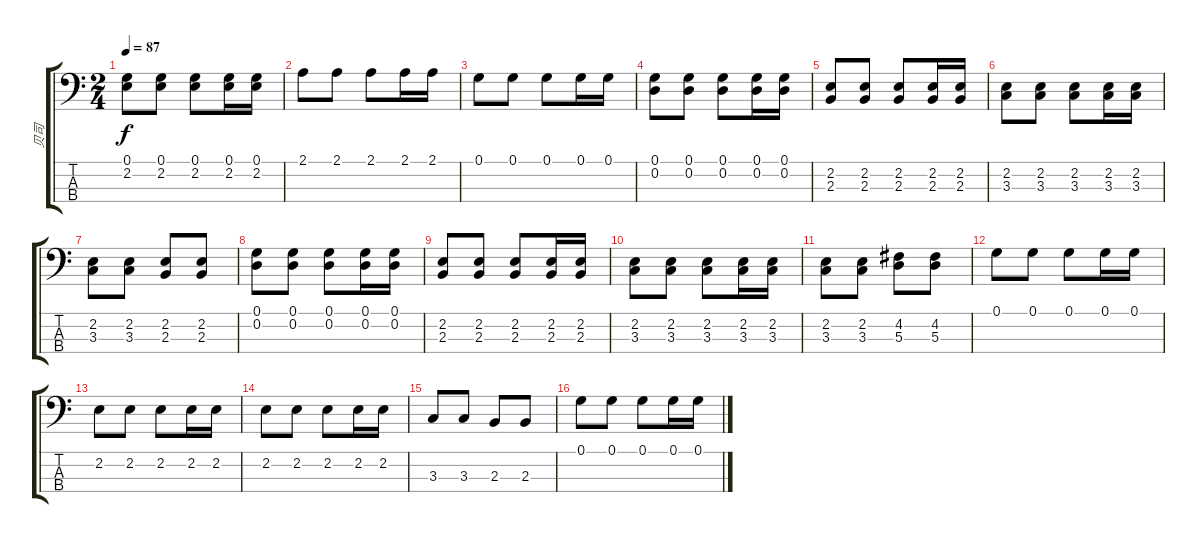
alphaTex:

\track (" 贝司" " 贝司") {instrument acousticbass}
\staff {score tabs}
\tuning (G2 D2 A1 E1) {hide}
\ts (2 4)
\tempo 87
\clef f4
\ks c
(0.1 2.2).8{dy f} (0.1 2.2).8 (0.1 2.2).8 (0.1 2.2).16 (0.1 2.2).16 |
2.1.8 2.1.8 2.1.8 2.1.16 2.1.16 |
0.1.8 0.1.8 0.1.8 0.1.16 0.1.16 |
(0.1 0.2).8 (0.1 0.2).8 (0.1 0.2).8 (0.1 0.2).16 (0.1 0.2).16 |
(2.2 2.3).8 (2.2 2.3).8 (2.2 2.3).8 (2.2 2.3).16 (2.2 2.3).16 |
(2.2 3.3).8 (2.2 3.3).8 (2.2 3.3).8 (2.2 3.3).16 (2.2 3.3).16 |
(2.2 3.3).8 (2.2 3.3).8 (2.2 2.3).8 (2.2 2.3).8 |
(0.1 0.2).8 (0.1 0.2).8 (0.1 0.2).8 (0.1 0.2).16 (0.1 0.2).16 |
(2.2 2.3).8 (2.2 2.3).8 (2.2 2.3).8 (2.2 2.3).16 (2.2 2.3).16 |
(2.2 3.3).8 (2.2 3.3).8 (2.2 3.3).8 (2.2 3.3).16 (2.2 3.3).16 |
(2.2 3.3).8 (2.2 3.3).8 (4.2 5.3).8 (4.2 5.3).8 |
0.1.8 0.1.8 0.1.8 0.1.16 0.1.16 |
2.2.8 2.2.8 2.2.8 2.2.16 2.2.16 |
2.2.8 2.2.8 2.2.8 2.2.16 2.2.16 |
3.3.8 3.3.8 2.3.8 2.3.8 |
0.1.8 0.1.8 0.1.8 0.1.16 0.1.16
